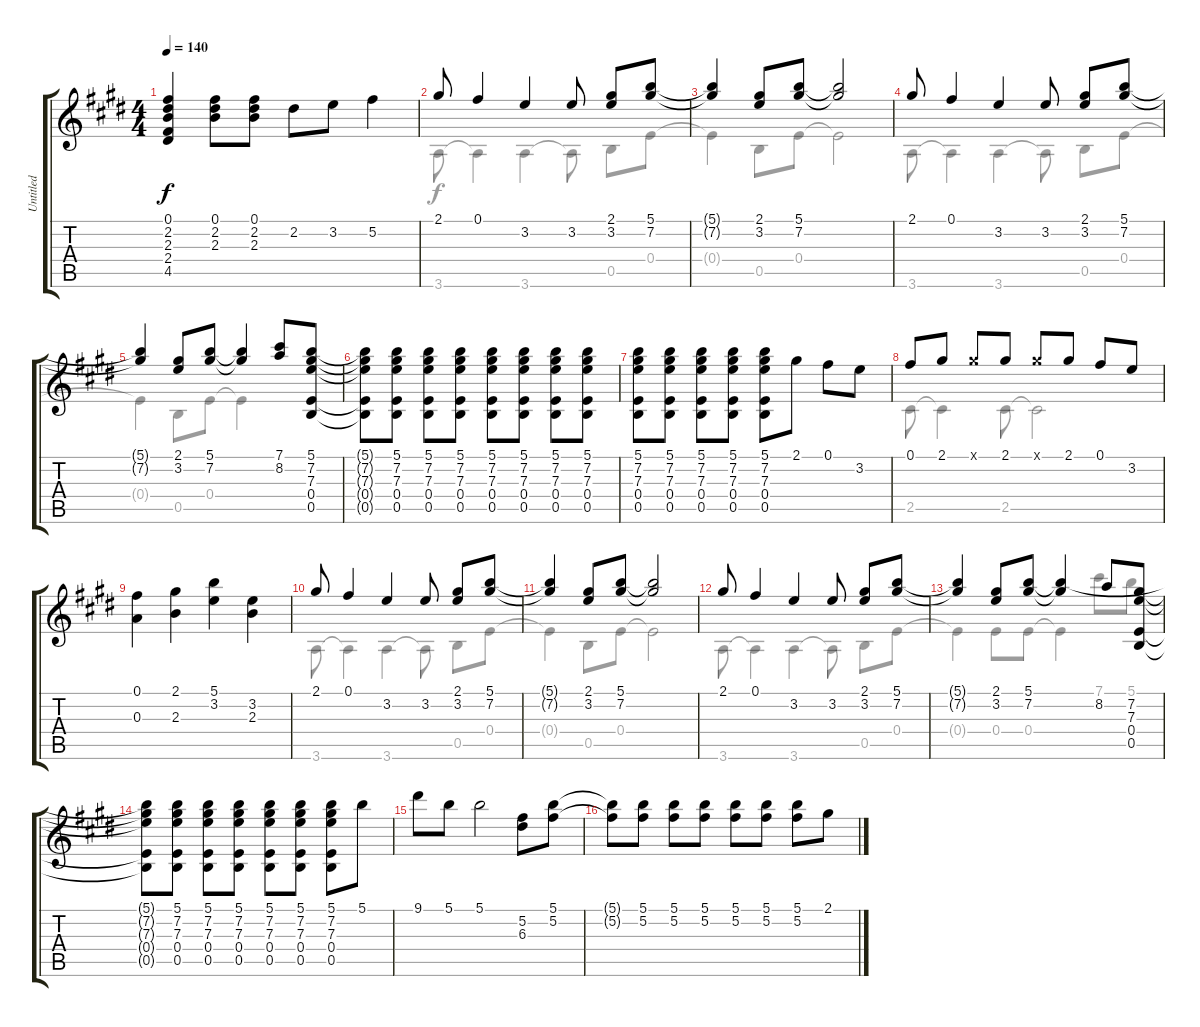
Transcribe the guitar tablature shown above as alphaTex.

\track ("Untitled" "Untitled") {instrument acousticguitarnylon}
\staff {score tabs}
\tuning (Gb4 Db4 A3 E3 B2 Gb2) {hide}
\voice
\ts (4 4)
\tempo 140
\clef g2
\ks c#minor
(0.1 2.2 2.3 2.4 4.5).4{dy f} (0.1 2.2 2.3).8 (0.1 2.2 2.3).8 2.2.8 3.2.8 5.2.4 |
\ks e
2.1.8 0.1.4 3.2.4 3.2.8 (2.1 3.2).8 (5.1 7.2).8 |
\ks c#minor
(5.1{t} 7.2{t}).4 (2.1 3.2).8 (5.1 7.2).8 (5.1{t} 7.2{t}).2 |
2.1.8 0.1.4 3.2.4 3.2.8 (2.1 3.2).8 (5.1 7.2).8 |
(5.1{t} 7.2{t}).4 (2.1 3.2).8 (5.1 7.2).8 (5.1{t} 7.2{t}).4 (7.1 8.2).8 (5.1 7.2 7.3 0.4 0.5).8 |
\ks e
(5.1{t} 7.2{t} 7.3{t} 0.4{t} 0.5{t}).8 (5.1 7.2 7.3 0.4 0.5).8 (5.1 7.2 7.3 0.4 0.5).8 (5.1 7.2 7.3 0.4 0.5).8 (5.1 7.2 7.3 0.4 0.5).8 (5.1 7.2 7.3 0.4 0.5).8 (5.1 7.2 7.3 0.4 0.5).8 (5.1 7.2 7.3 0.4 0.5).8 |
\ks c#minor
(5.1 7.2 7.3 0.4 0.5).8 (5.1 7.2 7.3 0.4 0.5).8 (5.1 7.2 7.3 0.4 0.5).8 (5.1 7.2 7.3 0.4 0.5).8 (5.1 7.2 7.3 0.4 0.5).8 2.1.8 0.1.8 3.2.8 |
0.1.8 2.1.8 2.1{x}.8 2.1.8 2.1{x}.8 2.1.8 0.1.8 3.2.8 |
(0.1 0.3).4 (2.1 2.3).4 (5.1 3.2).4 (3.2 2.3).4 |
\ks e
2.1.8 0.1.4 3.2.4 3.2.8 (2.1 3.2).8 (5.1 7.2).8 |
\ks c#minor
(5.1{t} 7.2{t}).4 (2.1 3.2).8 (5.1 7.2).8 (5.1{t} 7.2{t}).2 |
2.1.8 0.1.4 3.2.4 3.2.8 (2.1 3.2).8 (5.1 7.2).8 |
(5.1{t} 7.2{t}).4 (2.1 3.2).8 (5.1 7.2).8 (5.1{t} 7.2{t}).4 8.2.8 (7.2 7.3 0.4 0.5).8 |
\ks e
(5.1{t} 7.2{t} 7.3{t} 0.4{t} 0.5{t}).8 (5.1 7.2 7.3 0.4 0.5).8 (5.1 7.2 7.3 0.4 0.5).8 (5.1 7.2 7.3 0.4 0.5).8 (5.1 7.2 7.3 0.4 0.5).8 (5.1 7.2 7.3 0.4 0.5).8 (5.1 7.2 7.3 0.4 0.5).8 5.1.8 |
\ks c#minor
9.1.8 5.1.8 5.1.2 (5.2 6.3).8 (5.1 5.2).8 |
(5.1{t} 5.2{t}).8 (5.1 5.2).8 (5.1 5.2).8 (5.1 5.2).8 (5.1 5.2).8 (5.1 5.2).8 (5.1 5.2).8 2.1.8
\voice
\clef g2
\ottava regular
\simile none
\ks c#minor
|
\ks e
3.6.8 3.6{t}.4 3.6.4 3.6{t}.8 0.5.8 0.4.8 |
\ks c#minor
0.4{t}.4 0.5.8 0.4.8 0.4{t}.2 |
3.6.8 3.6{t}.4 3.6.4 3.6{t}.8 0.5.8 0.4.8 |
0.4{t}.4 0.5.8 0.4.8 0.4{t}.4 |
\ks e
|
\ks c#minor
|
2.5.8 2.5{t}.4 2.5.8 2.5{t}.2 |
|
\ks e
3.6.8 3.6{t}.4 3.6.4 3.6{t}.8 0.5.8 0.4.8 |
\ks c#minor
0.4{t}.4 0.5.8 0.4.8 0.4{t}.2 |
3.6.8 3.6{t}.4 3.6.4 3.6{t}.8 0.5.8 0.4.8 |
0.4{t}.4 0.4.8 0.4.8 0.4{t}.4 7.1.8 5.1.8 |
\ks e
|
\ks c#minor
|
